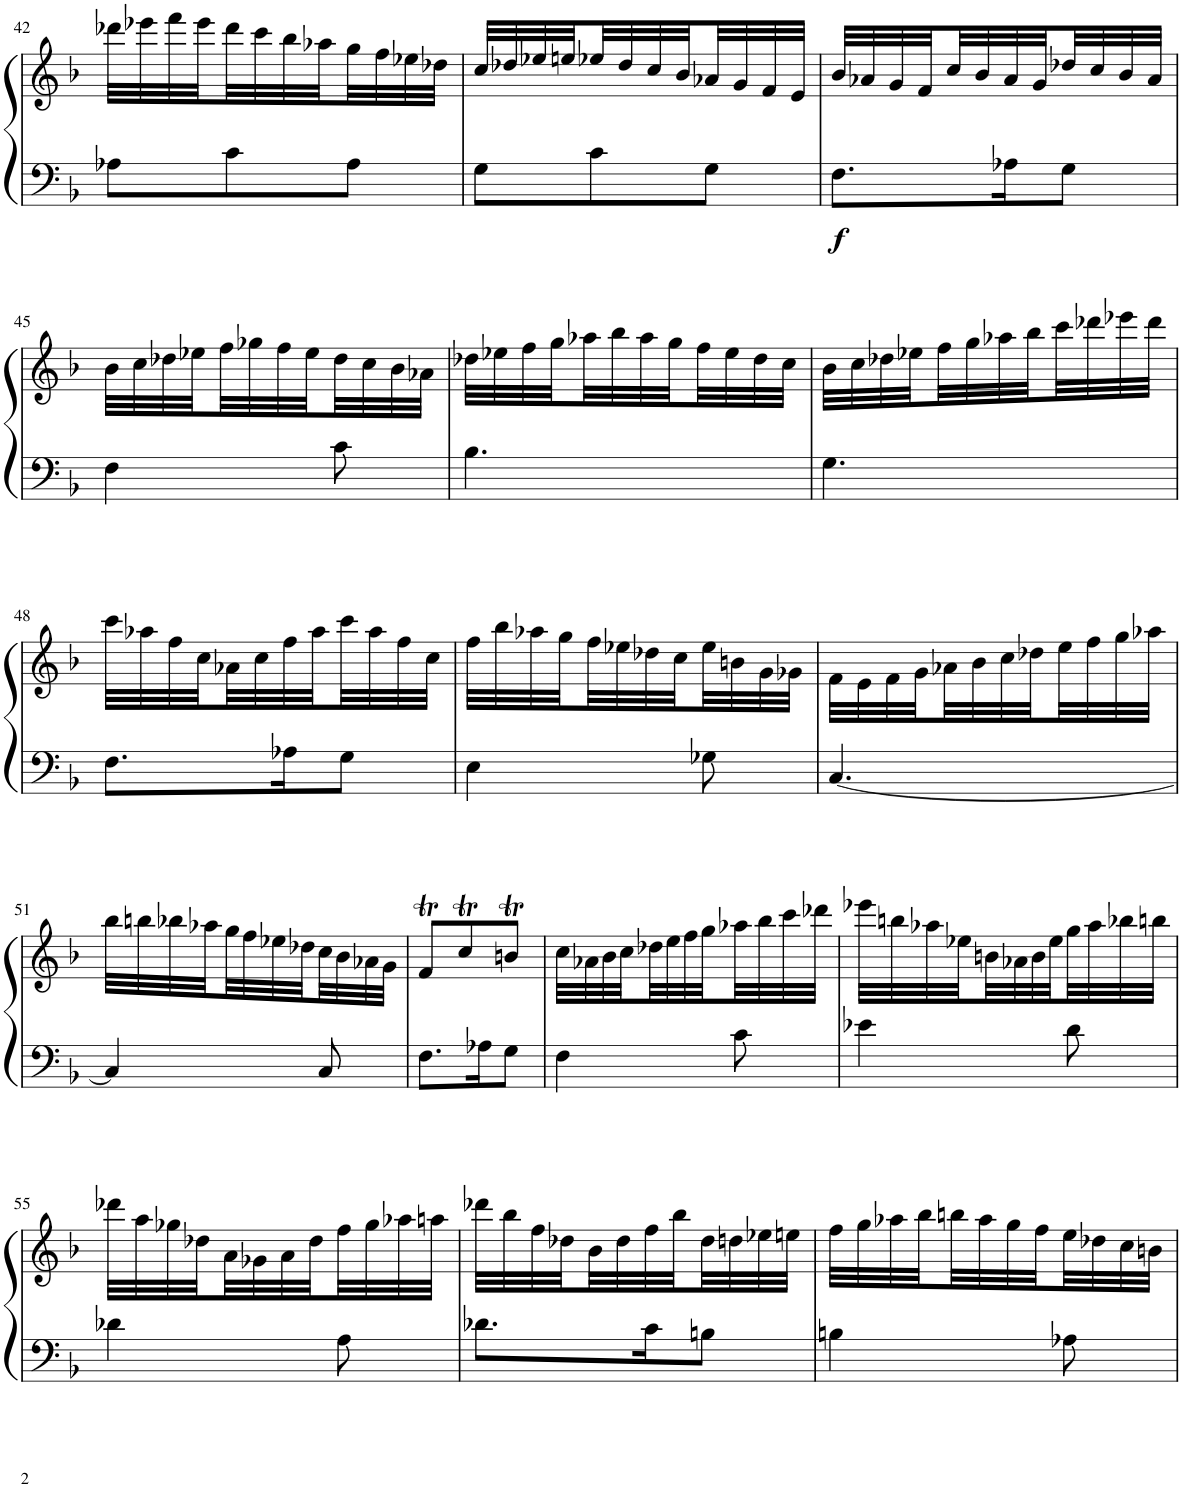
**kern	**kern	**dynam
*part1	*part1	*part1
*staff2	*staff1	*staff1/2
*I"Piano	*	*
*I'Pno.	*	*
!!LO:PB:g=z
*clefF4	*clefG2	*
*k[b-]	*k[b-]	*
*M3/8	*M3/8	*
=42	=42	=42
8A-X\L	32ddd-X\LLL	.
.	32eee-X\	.
.	32fff\	.
.	32eee-\	.
8c\	32ddd-\	.
.	32ccc\	.
.	32bb-\	.
.	32aa-X\	.
8A-\J	32gg\	.
.	32ff\	.
.	32ee-X\	.
.	32dd-X\JJJ	.
=43	=43	=43
8G\L	32cc/LLL	.
.	32dd-X/	.
.	32ee-X/	.
.	32een/	.
8c\	32ee-X/	.
.	32dd-/	.
.	32cc/	.
.	32b-/	.
8G\J	32a-X/	.
.	32g/	.
.	32f/	.
.	32e/JJJ	.
=44	=44	=44
!	!	!LO:DY:b=2
8.F\L	32b-/LLL	f
.	32a-X/	.
.	32g/	.
.	32f/	.
.	32cc/	.
.	32b-/	.
16A-X\K	32a-/	.
.	32g/	.
8G\J	32dd-X/	.
.	32cc/	.
.	32b-/	.
.	32a-/JJJ	.
!!LO:LB:g=z
=45	=45	=45
4F\	32b-\LLL	.
.	32cc\	.
.	32dd-X\	.
.	32ee-X\	.
.	32ff\	.
.	32gg-X\	.
.	32ff\	.
.	32ee-\	.
8c\	32dd-\	.
.	32cc\	.
.	32b-\	.
.	32a-X\JJJ	.
=46	=46	=46
4.B-\	32dd-X\LLL	.
.	32ee-X\	.
.	32ff\	.
.	32gg\	.
.	32aa-X\	.
.	32bb-\	.
.	32aa-\	.
.	32gg\	.
.	32ff\	.
.	32ee-\	.
.	32dd-\	.
.	32cc\JJJ	.
=47	=47	=47
4.G\	32b-\LLL	.
.	32cc\	.
.	32dd-X\	.
.	32ee-X\	.
.	32ff\	.
.	32gg\	.
.	32aa-X\	.
.	32bb-\	.
.	32ccc\	.
.	32ddd-X\	.
.	32eee-X\	.
.	32ddd-\JJJ	.
!!LO:LB:g=z
=48	=48	=48
8.F\L	32ccc\LLL	.
.	32aa-X\	.
.	32ff\	.
.	32cc\	.
.	32a-X\	.
.	32cc\	.
16A-X\K	32ff\	.
.	32aa-\	.
8G\J	32ccc\	.
.	32aa-\	.
.	32ff\	.
.	32cc\JJJ	.
=49	=49	=49
4E\	32ff\LLL	.
.	32bb-\	.
.	32aa-X\	.
.	32gg\	.
.	32ff\	.
.	32ee-X\	.
.	32dd-X\	.
.	32cc\	.
8G-X\	32ee-\	.
.	32bn\	.
.	32g\	.
.	32g-X\JJJ	.
=50	=50	=50
[4.C/	32f\LLL	.
.	32e\	.
.	32f\	.
.	32g\	.
.	32a-X\	.
.	32b-\	.
.	32cc\	.
.	32dd-X\	.
.	32ee\	.
.	32ff\	.
.	32gg\	.
.	32aa-X\JJJ	.
!!LO:LB:g=z
=51	=51	=51
4C/]	32bb-\LLL	.
.	32bbn\	.
.	32bb-X\	.
.	32aa-X\	.
.	32gg\	.
.	32ff\	.
.	32ee-X\	.
.	32dd-X\	.
8C/	32cc\	.
.	32b-\	.
.	32a-X\	.
.	32g\JJJ	.
=52	=52	=52
8.F\L	8fT/L	.
.	8ccT/	.
16A-X\K	.	.
8G\J	8bnt/J	.
=53	=53	=53
4F\	32cc\LLL	.
.	32a-X\	.
.	32b-\	.
.	32cc\	.
.	32dd-X\	.
.	32ee\	.
.	32ff\	.
.	32gg\	.
8c\	32aa-X\	.
.	32bb-\	.
.	32ccc\	.
.	32ddd-X\JJJ	.
=54	=54	=54
4e-X\	32eee-X\LLL	.
.	32bbn\	.
.	32aa-X\	.
.	32ee-X\	.
.	32bn\	.
.	32a-X\	.
.	32b\	.
.	32ee-\	.
8d\	32gg\	.
.	32aa-\	.
.	32bb-X\	.
.	32bbn\JJJ	.
!!LO:LB:g=z
=55	=55	=55
4d-X\	32ddd-X\LLL	.
.	32aa\	.
.	32gg-X\	.
.	32dd-X\	.
.	32a\	.
.	32g-X\	.
.	32a\	.
.	32dd-\	.
8A\	32ff\	.
.	32gg-\	.
.	32aa-X\	.
.	32aan\JJJ	.
=56	=56	=56
8.d-X\L	32ddd-X\LLL	.
.	32bb-\	.
.	32ff\	.
.	32dd-X\	.
.	32b-\	.
.	32dd-\	.
16c\K	32ff\	.
.	32bb-\	.
8Bn\J	32dd-\	.
.	32ddn\	.
.	32ee-X\	.
.	32een\JJJ	.
=57	=57	=57
4Bn\	32ff\LLL	.
.	32gg\	.
.	32aa-X\	.
.	32bb-\	.
.	32bbn\	.
.	32aa-\	.
.	32gg\	.
.	32ff\	.
8A-X\	32ee\	.
.	32dd-X\	.
.	32cc\	.
.	32bn\JJJ	.
=	=	=
*-	*-	*-
